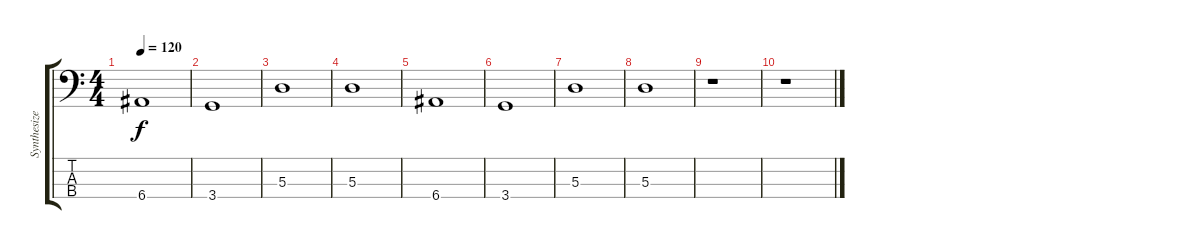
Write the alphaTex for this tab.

\track ("Synthesizer Bass" "Synthesize") {instrument synthbass1}
\staff {score tabs}
\tuning (G2 D2 A1 E1) {hide}
\ts (4 4)
\tempo 120
\clef f4
\ks c
6.4.1{dy f} |
3.4.1 |
5.3.1 |
5.3.1 |
6.4.1 |
3.4.1 |
5.3.1 |
5.3.1 |
r.1 |
r.1
